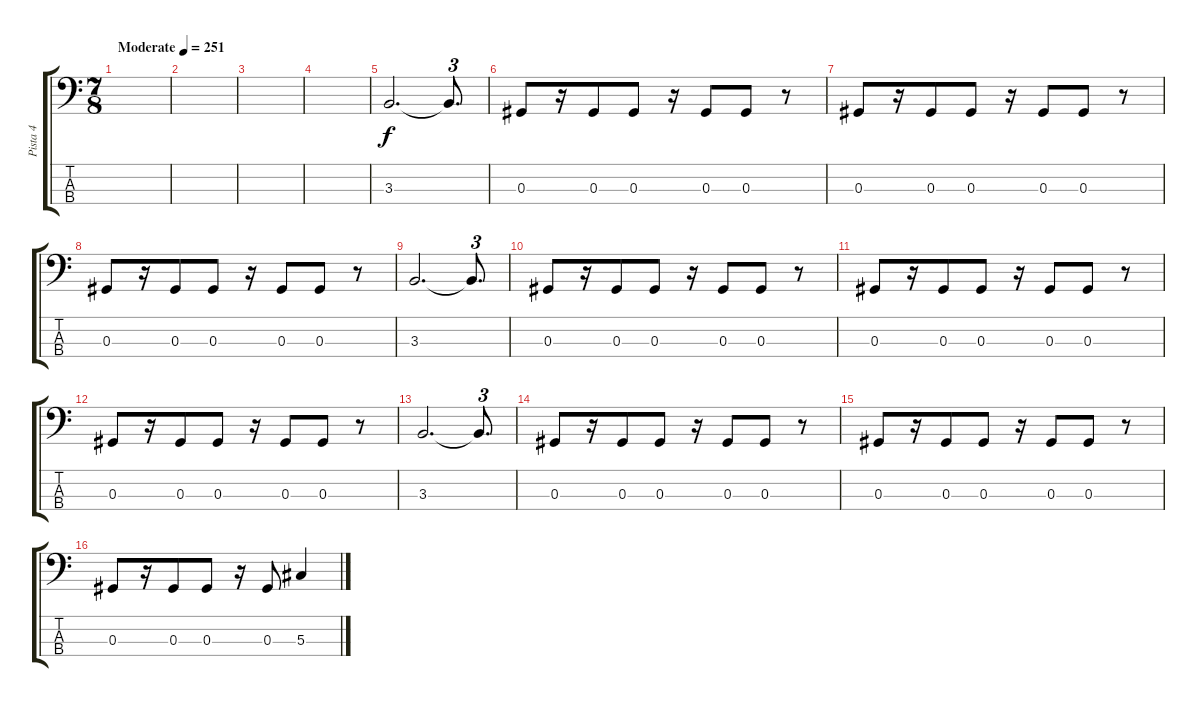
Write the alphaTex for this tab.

\track ("Pista 4" "Pista 4") {instrument electricbassfinger}
\staff {score tabs}
\tuning (Gb2 Db2 Ab1 Eb1) {hide}
\ts (7 8)
\tempo (251 "Moderate")
\clef f4
\ks c
|
|
|
|
3.3.2{d} 3.3{t}.8{d tu (3 2)} |
0.3.8 r.16 0.3.8 0.3.8 r.16 0.3.8 0.3.8 r.8 |
0.3.8 r.16 0.3.8 0.3.8 r.16 0.3.8 0.3.8 r.8 |
0.3.8 r.16 0.3.8 0.3.8 r.16 0.3.8 0.3.8 r.8 |
3.3.2{d} 3.3{t}.8{d tu (3 2)} |
0.3.8 r.16 0.3.8 0.3.8 r.16 0.3.8 0.3.8 r.8 |
0.3.8 r.16 0.3.8 0.3.8 r.16 0.3.8 0.3.8 r.8 |
0.3.8 r.16 0.3.8 0.3.8 r.16 0.3.8 0.3.8 r.8 |
3.3.2{d} 3.3{t}.8{d tu (3 2)} |
0.3.8 r.16 0.3.8 0.3.8 r.16 0.3.8 0.3.8 r.8 |
0.3.8 r.16 0.3.8 0.3.8 r.16 0.3.8 0.3.8 r.8 |
0.3.8 r.16 0.3.8 0.3.8 r.16 0.3.8 5.3.4
